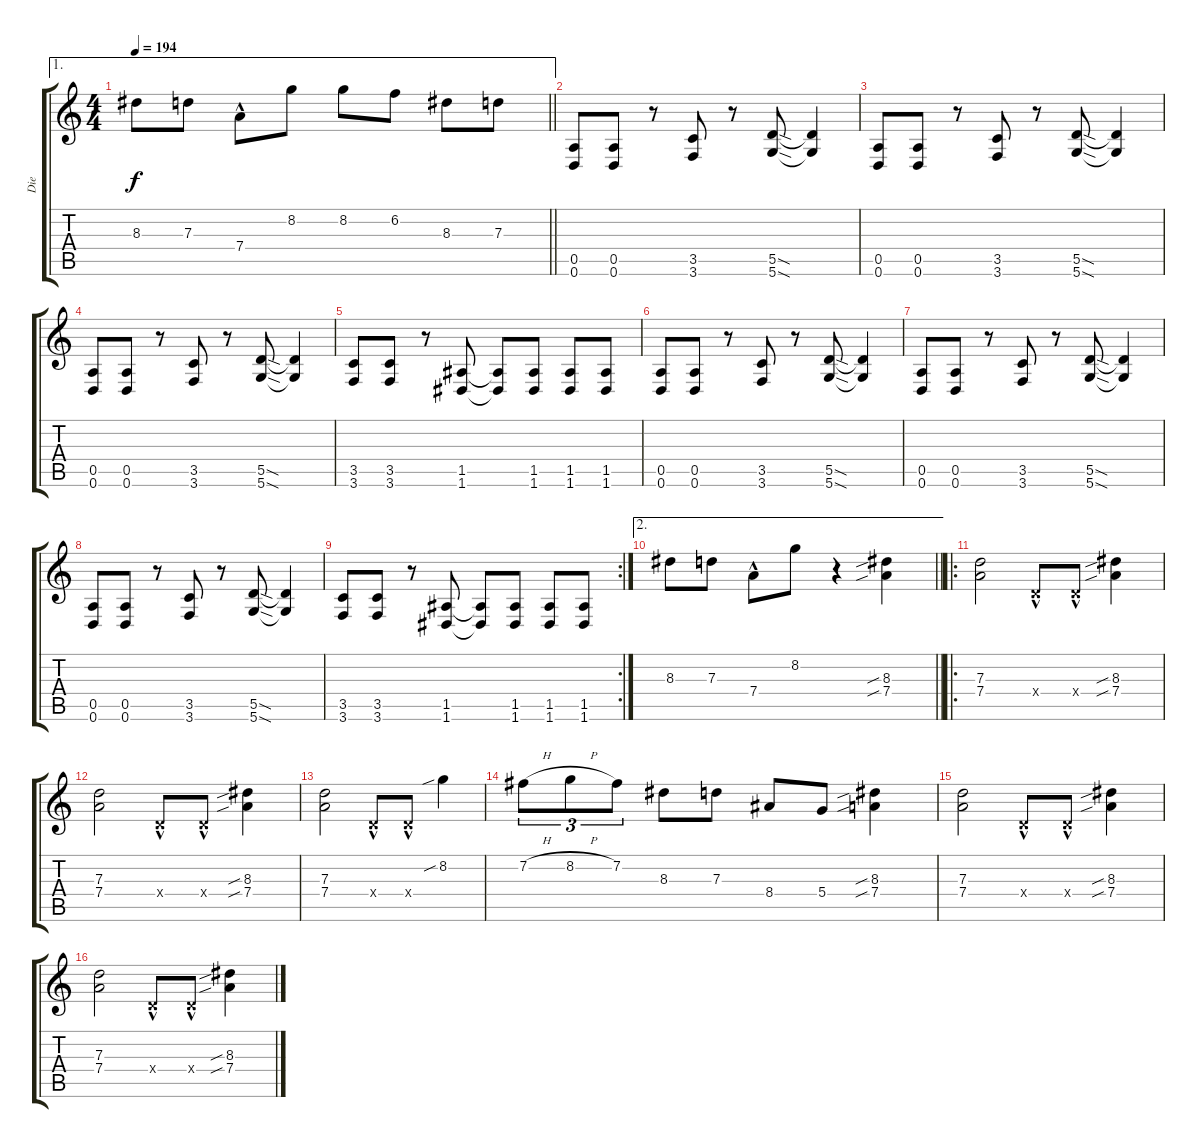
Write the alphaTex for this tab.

\track ("Die" "Die") {instrument distortionguitar}
\staff {score tabs}
\tuning (E4 B3 G3 D3 A2 D2) {hide}
\ae 1
\ts (4 4)
\tempo 194
\clef g2
\barLineRight lightlight
\ks c
8.3.8{dy f} 7.3.8 7.4{hac}.8 8.2.8 8.2.8 6.2.8 8.3.8 7.3.8 |
(0.5 0.6).8 (0.5 0.6).8 r.8 (3.5 3.6).8 r.8 (5.5{sod} 5.6{sod}).8 (5.5{t} 5.6{t}).4 |
(0.5 0.6).8 (0.5 0.6).8 r.8 (3.5 3.6).8 r.8 (5.5{sod} 5.6{sod}).8 (5.5{t} 5.6{t}).4 |
(0.5 0.6).8 (0.5 0.6).8 r.8 (3.5 3.6).8 r.8 (5.5{sod} 5.6{sod}).8 (5.5{t} 5.6{t}).4 |
(3.5 3.6).8 (3.5 3.6).8 r.8 (1.5 1.6).8 (1.5{t} 1.6{t}).8 (1.5 1.6).8 (1.5 1.6).8 (1.5 1.6).8 |
(0.5 0.6).8 (0.5 0.6).8 r.8 (3.5 3.6).8 r.8 (5.5{sod} 5.6{sod}).8 (5.5{t} 5.6{t}).4 |
(0.5 0.6).8 (0.5 0.6).8 r.8 (3.5 3.6).8 r.8 (5.5{sod} 5.6{sod}).8 (5.5{t} 5.6{t}).4 |
(0.5 0.6).8 (0.5 0.6).8 r.8 (3.5 3.6).8 r.8 (5.5{sod} 5.6{sod}).8 (5.5{t} 5.6{t}).4 |
\rc 2
(3.5 3.6).8 (3.5 3.6).8 r.8 (1.5 1.6).8 (1.5{t} 1.6{t}).8 (1.5 1.6).8 (1.5 1.6).8 (1.5 1.6).8 |
\ae 2
\barLineRight lightlight
8.3.8 7.3.8 7.4{hac}.8 8.2.8 r.4 (8.3{sib} 7.4{sib}).4 |
\ro
(7.3 7.4).2 0.4{hac x}.8 0.4{hac x}.8 (8.3{sib} 7.4{sib}).4 |
(7.3 7.4).2 0.4{hac x}.8 0.4{hac x}.8 (8.3{sib} 7.4{sib}).4 |
(7.3 7.4).2 0.4{hac x}.8 0.4{hac x}.8 8.2{sib}.4 |
7.2{h}.8{tu (3 2)} 8.2{h}.8{tu (3 2)} 7.2.8{tu (3 2)} 8.3.8 7.3.8 8.4.8 5.4.8 (8.3{sib} 7.4{sib}).4 |
(7.3 7.4).2 0.4{hac x}.8 0.4{hac x}.8 (8.3{sib} 7.4{sib}).4 |
(7.3 7.4).2 0.4{hac x}.8 0.4{hac x}.8 (8.3{sib} 7.4{sib}).4
